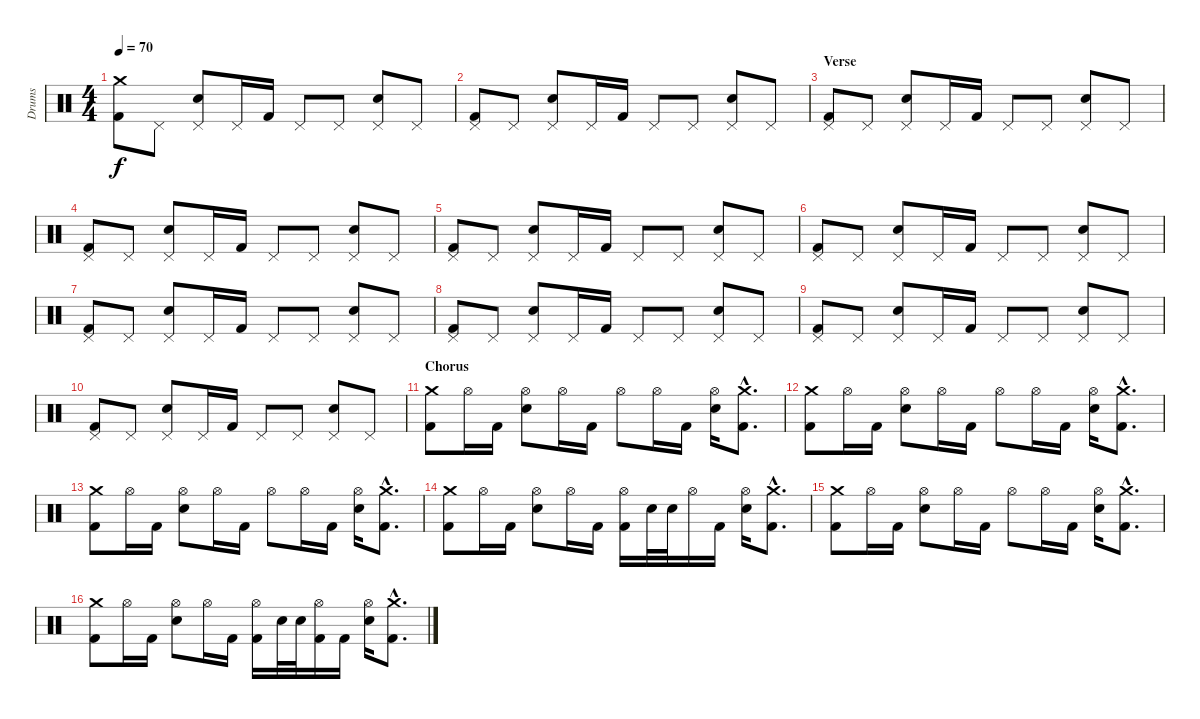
\track ("Drums" "Drums") {instrument percussion}
\staff {score}
\articulation defaults
\ts (4 4)
\tempo 70
\clef neutral
\ks c
("Crash medium (hit)" "Kick (hit) 2").8{dy f} "Pedal Hi-Hat (hit)".8 ("Pedal Hi-Hat (hit)" "Electric Snare (hit)").8 "Pedal Hi-Hat (hit)".16 "Kick (hit) 2".16 "Pedal Hi-Hat (hit)".8 "Pedal Hi-Hat (hit)".8 ("Pedal Hi-Hat (hit)" "Electric Snare (hit)").8 "Pedal Hi-Hat (hit)".8 |
("Pedal Hi-Hat (hit)" "Kick (hit) 2").8 "Pedal Hi-Hat (hit)".8 ("Pedal Hi-Hat (hit)" "Electric Snare (hit)").8 "Pedal Hi-Hat (hit)".16 "Kick (hit) 2".16 "Pedal Hi-Hat (hit)".8 "Pedal Hi-Hat (hit)".8 ("Pedal Hi-Hat (hit)" "Electric Snare (hit)").8 "Pedal Hi-Hat (hit)".8 |
\section ("" "Verse")
("Pedal Hi-Hat (hit)" "Kick (hit) 2").8 "Pedal Hi-Hat (hit)".8 ("Pedal Hi-Hat (hit)" "Electric Snare (hit)").8 "Pedal Hi-Hat (hit)".16 "Kick (hit) 2".16 "Pedal Hi-Hat (hit)".8 "Pedal Hi-Hat (hit)".8 ("Pedal Hi-Hat (hit)" "Electric Snare (hit)").8 "Pedal Hi-Hat (hit)".8 |
("Pedal Hi-Hat (hit)" "Kick (hit) 2").8 "Pedal Hi-Hat (hit)".8 ("Pedal Hi-Hat (hit)" "Electric Snare (hit)").8 "Pedal Hi-Hat (hit)".16 "Kick (hit) 2".16 "Pedal Hi-Hat (hit)".8 "Pedal Hi-Hat (hit)".8 ("Pedal Hi-Hat (hit)" "Electric Snare (hit)").8 "Pedal Hi-Hat (hit)".8 |
("Pedal Hi-Hat (hit)" "Kick (hit) 2").8 "Pedal Hi-Hat (hit)".8 ("Pedal Hi-Hat (hit)" "Electric Snare (hit)").8 "Pedal Hi-Hat (hit)".16 "Kick (hit) 2".16 "Pedal Hi-Hat (hit)".8 "Pedal Hi-Hat (hit)".8 ("Pedal Hi-Hat (hit)" "Electric Snare (hit)").8 "Pedal Hi-Hat (hit)".8 |
("Pedal Hi-Hat (hit)" "Kick (hit) 2").8 "Pedal Hi-Hat (hit)".8 ("Pedal Hi-Hat (hit)" "Electric Snare (hit)").8 "Pedal Hi-Hat (hit)".16 "Kick (hit) 2".16 "Pedal Hi-Hat (hit)".8 "Pedal Hi-Hat (hit)".8 ("Pedal Hi-Hat (hit)" "Electric Snare (hit)").8 "Pedal Hi-Hat (hit)".8 |
("Pedal Hi-Hat (hit)" "Kick (hit) 2").8 "Pedal Hi-Hat (hit)".8 ("Pedal Hi-Hat (hit)" "Electric Snare (hit)").8 "Pedal Hi-Hat (hit)".16 "Kick (hit) 2".16 "Pedal Hi-Hat (hit)".8 "Pedal Hi-Hat (hit)".8 ("Pedal Hi-Hat (hit)" "Electric Snare (hit)").8 "Pedal Hi-Hat (hit)".8 |
("Pedal Hi-Hat (hit)" "Kick (hit) 2").8 "Pedal Hi-Hat (hit)".8 ("Pedal Hi-Hat (hit)" "Electric Snare (hit)").8 "Pedal Hi-Hat (hit)".16 "Kick (hit) 2".16 "Pedal Hi-Hat (hit)".8 "Pedal Hi-Hat (hit)".8 ("Pedal Hi-Hat (hit)" "Electric Snare (hit)").8 "Pedal Hi-Hat (hit)".8 |
("Pedal Hi-Hat (hit)" "Kick (hit) 2").8 "Pedal Hi-Hat (hit)".8 ("Pedal Hi-Hat (hit)" "Electric Snare (hit)").8 "Pedal Hi-Hat (hit)".16 "Kick (hit) 2".16 "Pedal Hi-Hat (hit)".8 "Pedal Hi-Hat (hit)".8 ("Pedal Hi-Hat (hit)" "Electric Snare (hit)").8 "Pedal Hi-Hat (hit)".8 |
("Pedal Hi-Hat (hit)" "Kick (hit) 2").8 "Pedal Hi-Hat (hit)".8 ("Pedal Hi-Hat (hit)" "Electric Snare (hit)").8 "Pedal Hi-Hat (hit)".16 "Kick (hit) 2".16 "Pedal Hi-Hat (hit)".8 "Pedal Hi-Hat (hit)".8 ("Pedal Hi-Hat (hit)" "Electric Snare (hit)").8 "Pedal Hi-Hat (hit)".8 |
\section ("" "Chorus")
("Crash medium (hit)" "Kick (hit) 2").8 "Hi-Hat (open)".16 "Kick (hit) 2".16 ("Hi-Hat (open)" "Electric Snare (hit)").8 "Hi-Hat (open)".16 "Kick (hit) 2".16 "Hi-Hat (open)".8 "Hi-Hat (open)".16 "Kick (hit) 2".16 ("Hi-Hat (open)" "Electric Snare (hit)").16 ("Crash medium (hit)"{hac} "Kick (hit) 2"{hac}).8{d} |
("Crash medium (hit)" "Kick (hit) 2").8 "Hi-Hat (open)".16 "Kick (hit) 2".16 ("Hi-Hat (open)" "Electric Snare (hit)").8 "Hi-Hat (open)".16 "Kick (hit) 2".16 "Hi-Hat (open)".8 "Hi-Hat (open)".16 "Kick (hit) 2".16 ("Hi-Hat (open)" "Electric Snare (hit)").16 ("Crash medium (hit)"{hac} "Kick (hit) 2"{hac}).8{d} |
("Crash medium (hit)" "Kick (hit) 2").8 "Hi-Hat (open)".16 "Kick (hit) 2".16 ("Hi-Hat (open)" "Electric Snare (hit)").8 "Hi-Hat (open)".16 "Kick (hit) 2".16 "Hi-Hat (open)".8 "Hi-Hat (open)".16 "Kick (hit) 2".16 ("Hi-Hat (open)" "Electric Snare (hit)").16 ("Crash medium (hit)"{hac} "Kick (hit) 2"{hac}).8{d} |
("Crash medium (hit)" "Kick (hit) 2").8 "Hi-Hat (open)".16 "Kick (hit) 2".16 ("Hi-Hat (open)" "Electric Snare (hit)").8 "Hi-Hat (open)".16 "Kick (hit) 2".16 ("Hi-Hat (open)" "Kick (hit) 2").16 "Electric Snare (hit)".32 "Electric Snare (hit)".32 "Hi-Hat (open)".16 "Kick (hit) 2".16 ("Hi-Hat (open)" "Electric Snare (hit)").16 ("Crash medium (hit)"{hac} "Kick (hit) 2"{hac}).8{d} |
("Crash medium (hit)" "Kick (hit) 2").8 "Hi-Hat (open)".16 "Kick (hit) 2".16 ("Hi-Hat (open)" "Electric Snare (hit)").8 "Hi-Hat (open)".16 "Kick (hit) 2".16 "Hi-Hat (open)".8 "Hi-Hat (open)".16 "Kick (hit) 2".16 ("Hi-Hat (open)" "Electric Snare (hit)").16 ("Crash medium (hit)"{hac} "Kick (hit) 2"{hac}).8{d} |
("Crash medium (hit)" "Kick (hit) 2").8 "Hi-Hat (open)".16 "Kick (hit) 2".16 ("Hi-Hat (open)" "Electric Snare (hit)").8 "Hi-Hat (open)".16 "Kick (hit) 2".16 ("Hi-Hat (open)" "Kick (hit) 2").16 "Electric Snare (hit)".32 "Electric Snare (hit)".32 ("Hi-Hat (open)" "Kick (hit) 2").16 "Kick (hit) 2".16 ("Hi-Hat (open)" "Electric Snare (hit)").16 ("Crash medium (hit)"{hac} "Kick (hit) 2"{hac}).8{d}
